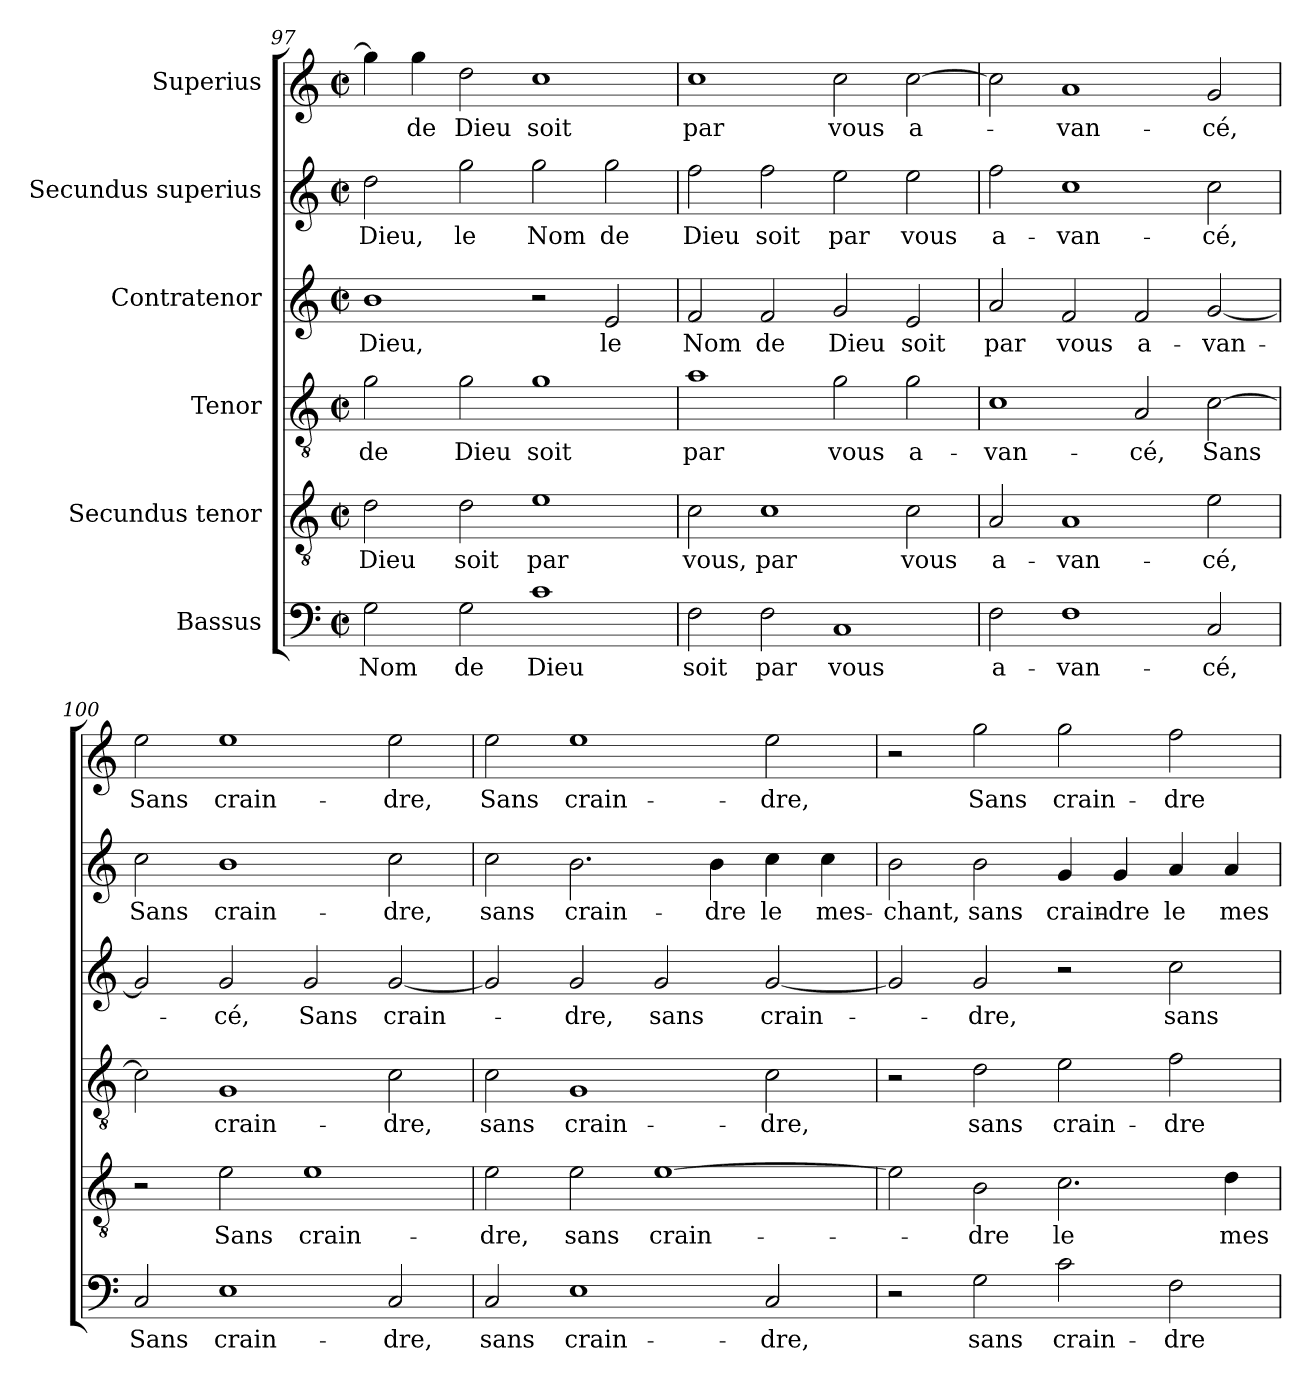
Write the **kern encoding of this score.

**kern	**text	**kern	**text	**kern	**text	**kern	**text	**kern	**text	**kern	**text
*part6	*part6	*part5	*part5	*part4	*part4	*part3	*part3	*part2	*part2	*part1	*part1
*staff6	*staff6	*staff5	*staff5	*staff4	*staff4	*staff3	*staff3	*staff2	*staff2	*staff1	*staff1
*I"Bassus	*	*I"Secundus tenor	*	*I"Tenor	*	*I"Contratenor	*	*I"Secundus superius	*	*I"Superius	*
*clefF4	*	*clefGv2	*	*clefGv2	*	*clefG2	*	*clefG2	*	*clefG2	*
*k[]	*	*k[]	*	*k[]	*	*k[]	*	*k[]	*	*k[]	*
*C:	*	*C:	*	*C:	*	*C:	*	*C:	*	*C:	*
*M2/2	*	*M2/2	*	*M2/2	*	*M2/2	*	*M2/2	*	*M2/2	*
*met(c|)	*	*met(c|)	*	*met(c|)	*	*met(c|)	*	*met(c|)	*	*met(c|)	*
=97	=97	=97	=97	=97	=97	=97	=97	=97	=97	=97	=97
2G\	Nom	2d\	Dieu	2g\	de	1b\	Dieu,	2dd\	Dieu,	4gg\]	.
.	.	.	.	.	.	.	.	.	.	4gg\	de
2G\	de	2d\	soit	2g\	Dieu	.	.	2gg\	le	2dd\	Dieu
1c\	Dieu	1e\	par	1g\	soit	2r	.	2gg\	Nom	1cc\	soit
.	.	.	.	.	.	2e/	le	2gg\	de	.	.
=98	=98	=98	=98	=98	=98	=98	=98	=98	=98	=98	=98
2F\	soit	2c\	vous,	1a\	par	2f/	Nom	2ff\	Dieu	1cc\	par
2F\	par	1c\	par	.	.	2f/	de	2ff\	soit	.	.
1C/	vous	.	.	2g\	vous	2g/	Dieu	2ee\	par	2cc\	vous
.	.	2c\	vous	2g\	a-	2e/	soit	2ee\	vous	[2cc\	a-
!!LO:LB:g=z
=99	=99	=99	=99	=99	=99	=99	=99	=99	=99	=99	=99
2F\	a-	2A/	a-	1c\	-van-	2a/	par	2ff\	a-	2cc\]	.
1F\	-van-	1A/	-van-	.	.	2f/	vous	1cc\	-van-	1a/	-van-
.	.	.	.	2A/	-cé,	2f/	a-	.	.	.	.
2C/	-cé,	2e\	-cé,	[2c\	Sans	[2g/	-van-	2cc\	-cé,	2g/	-cé,
=100	=100	=100	=100	=100	=100	=100	=100	=100	=100	=100	=100
2C/	Sans	2r	.	2c\]	.	2g/]	.	2cc\	Sans	2ee\	Sans
1E\	crain-	2e\	Sans	1G/	crain-	2g/	-cé,	1b\	crain-	1ee\	crain-
.	.	1e\	crain-	.	.	2g/	Sans	.	.	.	.
2C/	-dre,	.	.	2c\	-dre,	[2g/	crain-	2cc\	-dre,	2ee\	-dre,
=101	=101	=101	=101	=101	=101	=101	=101	=101	=101	=101	=101
2C/	sans	2e\	-dre,	2c\	sans	2g/]	.	2cc\	sans	2ee\	Sans
1E\	crain-	2e\	sans	1G/	crain-	2g/	-dre,	2.b\	crain-	1ee\	crain-
.	.	[1e\	crain-	.	.	2g/	sans	.	.	.	.
.	.	.	.	.	.	.	.	4b\	-dre	.	.
2C/	-dre,	.	.	2c\	-dre,	[2g/	crain-	4cc\	le	2ee\	-dre,
.	.	.	.	.	.	.	.	4cc\	mes-	.	.
=102	=102	=102	=102	=102	=102	=102	=102	=102	=102	=102	=102
2r	.	2e\]	.	2r	.	2g/]	.	2b\	-chant,	2r	.
2G\	sans	2B\	-dre	2d\	sans	2g/	-dre,	2b\	sans	2gg\	Sans
2c\	crain-	2.c\	le	2e\	crain-	2r	.	4g/	crain-	2gg\	crain-
.	.	.	.	.	.	.	.	4g/	-dre	.	.
2F\	-dre	.	.	2f\	-dre	2cc\	sans	4a/	le	2ff\	-dre
.	.	4d\	mes-	.	.	.	.	4a/	mes-	.	.
=	=	=	=	=	=	=	=	=	=	=	=
*-	*-	*-	*-	*-	*-	*-	*-	*-	*-	*-	*-
